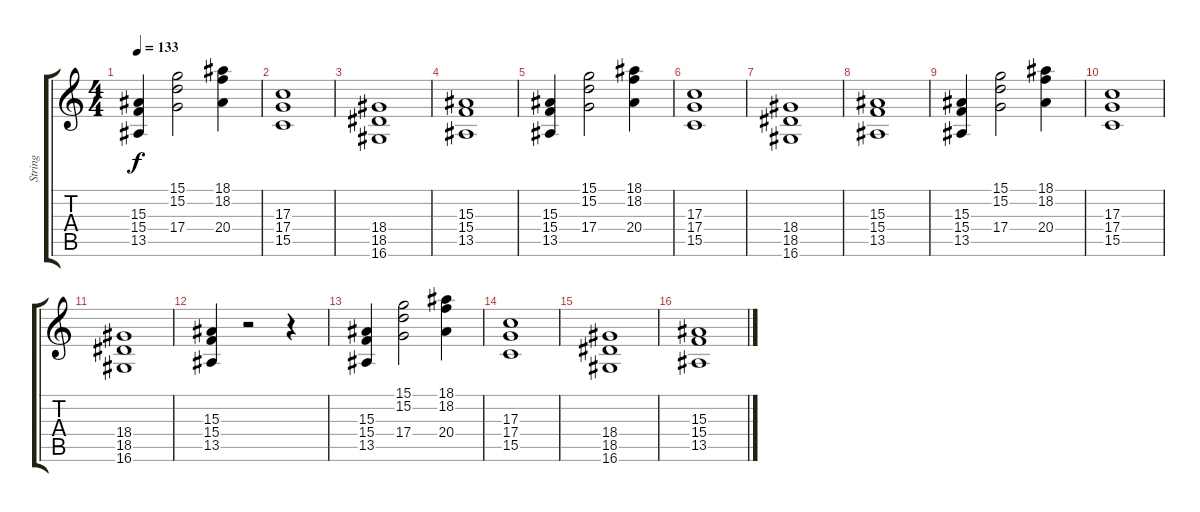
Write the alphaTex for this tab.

\track ("String" "String") {instrument stringensemble1}
\staff {score tabs}
\tuning (E4 B3 G3 D3 A2 E2) {hide}
\ts (4 4)
\tempo 133
\clef g2
\ks c
(15.3 15.4 13.5).4{dy f} (15.1 15.2 17.4).2 (18.1 18.2 20.4).4 |
(17.3 17.4 15.5).1 |
(18.4 18.5 16.6).1 |
(15.3 15.4 13.5).1 |
(15.3 15.4 13.5).4 (15.1 15.2 17.4).2 (18.1 18.2 20.4).4 |
(17.3 17.4 15.5).1 |
(18.4 18.5 16.6).1 |
(15.3 15.4 13.5).1 |
(15.3 15.4 13.5).4 (15.1 15.2 17.4).2 (18.1 18.2 20.4).4 |
(17.3 17.4 15.5).1 |
(18.4 18.5 16.6).1 |
(15.3 15.4 13.5).4 r.2 r.4 |
(15.3 15.4 13.5).4 (15.1 15.2 17.4).2 (18.1 18.2 20.4).4 |
(17.3 17.4 15.5).1 |
(18.4 18.5 16.6).1 |
(15.3 15.4 13.5).1
